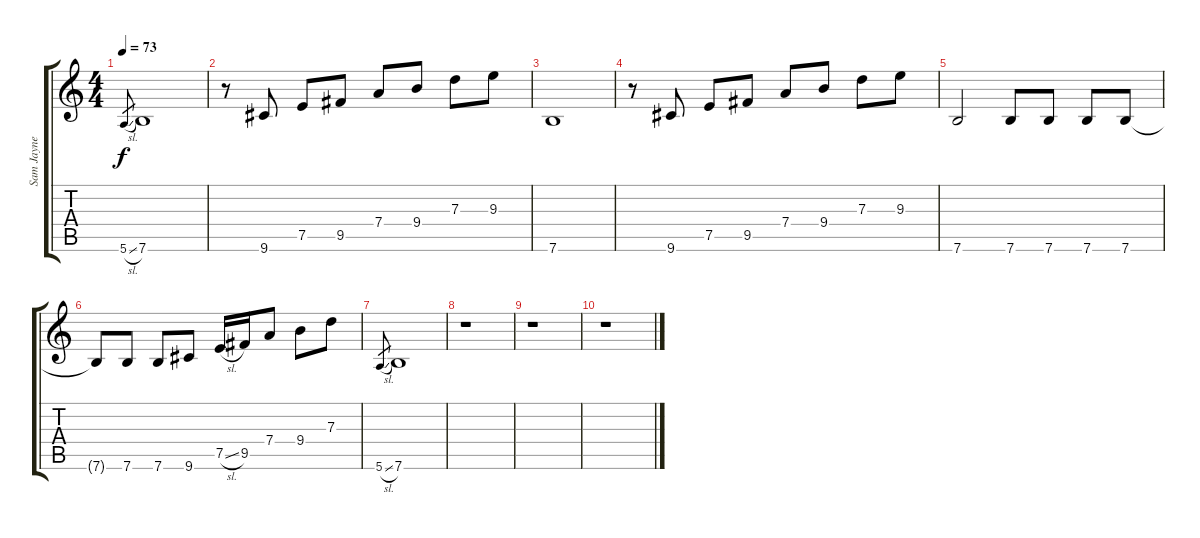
\track ("Sam Jayne - Guitar I " "Sam Jayne ") {instrument acousticguitarsteel}
\staff {score tabs}
\tuning (E4 B3 G3 D3 A2 E2) {hide}
\ts (4 4)
\tempo 73
\clef g2
\ks c
5.6{sl}.8{gr dy f} 7.6.1 |
r.8 9.6.8 7.5.8 9.5.8 7.4.8 9.4.8 7.3.8 9.3.8 |
7.6.1 |
r.8 9.6.8 7.5.8 9.5.8 7.4.8 9.4.8 7.3.8 9.3.8 |
7.6.2 7.6.8 7.6.8 7.6.8 7.6.8 |
7.6{t}.8 7.6.8 7.6.8 9.6.8 7.5{sl}.16 9.5.16 7.4.8 9.4.8 7.3.8 |
5.6{sl}.8{gr} 7.6.1 |
r.1 |
r.1 |
r.1
